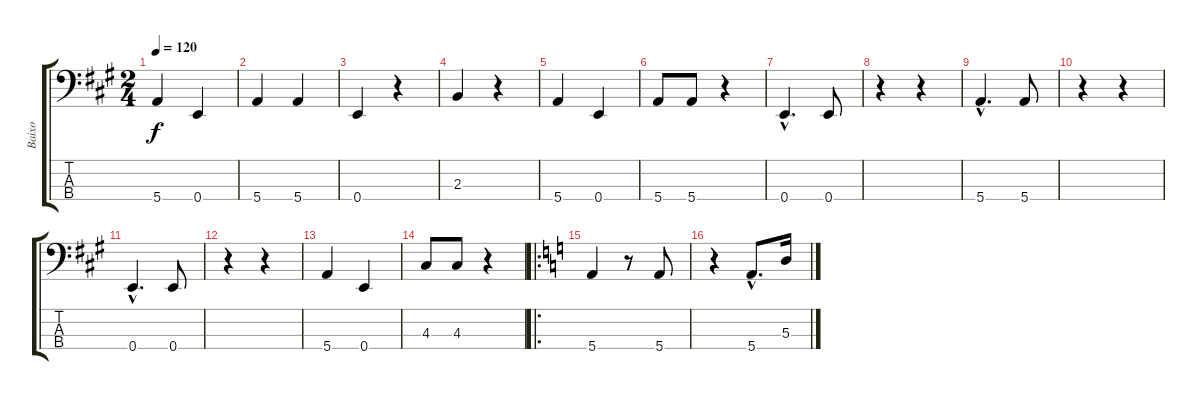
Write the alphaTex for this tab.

\track ("Baixo" "Baixo") {instrument electricbasspick}
\staff {score tabs}
\tuning (G2 D2 A1 E1) {hide}
\ts (2 4)
\tempo 120
\clef f4
\ks a
5.4.4{dy f} 0.4.4 |
5.4.4 5.4.4 |
0.4.4 r.4 |
2.3.4 r.4 |
5.4.4 0.4.4 |
5.4.8 5.4.8 r.4 |
0.4{hac}.4{d} 0.4.8 |
r.4 r.4 |
5.4{hac}.4{d} 5.4.8 |
r.4 r.4 |
0.4{hac}.4{d} 0.4.8 |
r.4 r.4 |
5.4.4 0.4.4 |
4.3.8 4.3.8 r.4 |
\ro
\ks c
5.4.4 r.8 5.4.8 |
r.4 5.4{hac}.8{d} 5.3.16
